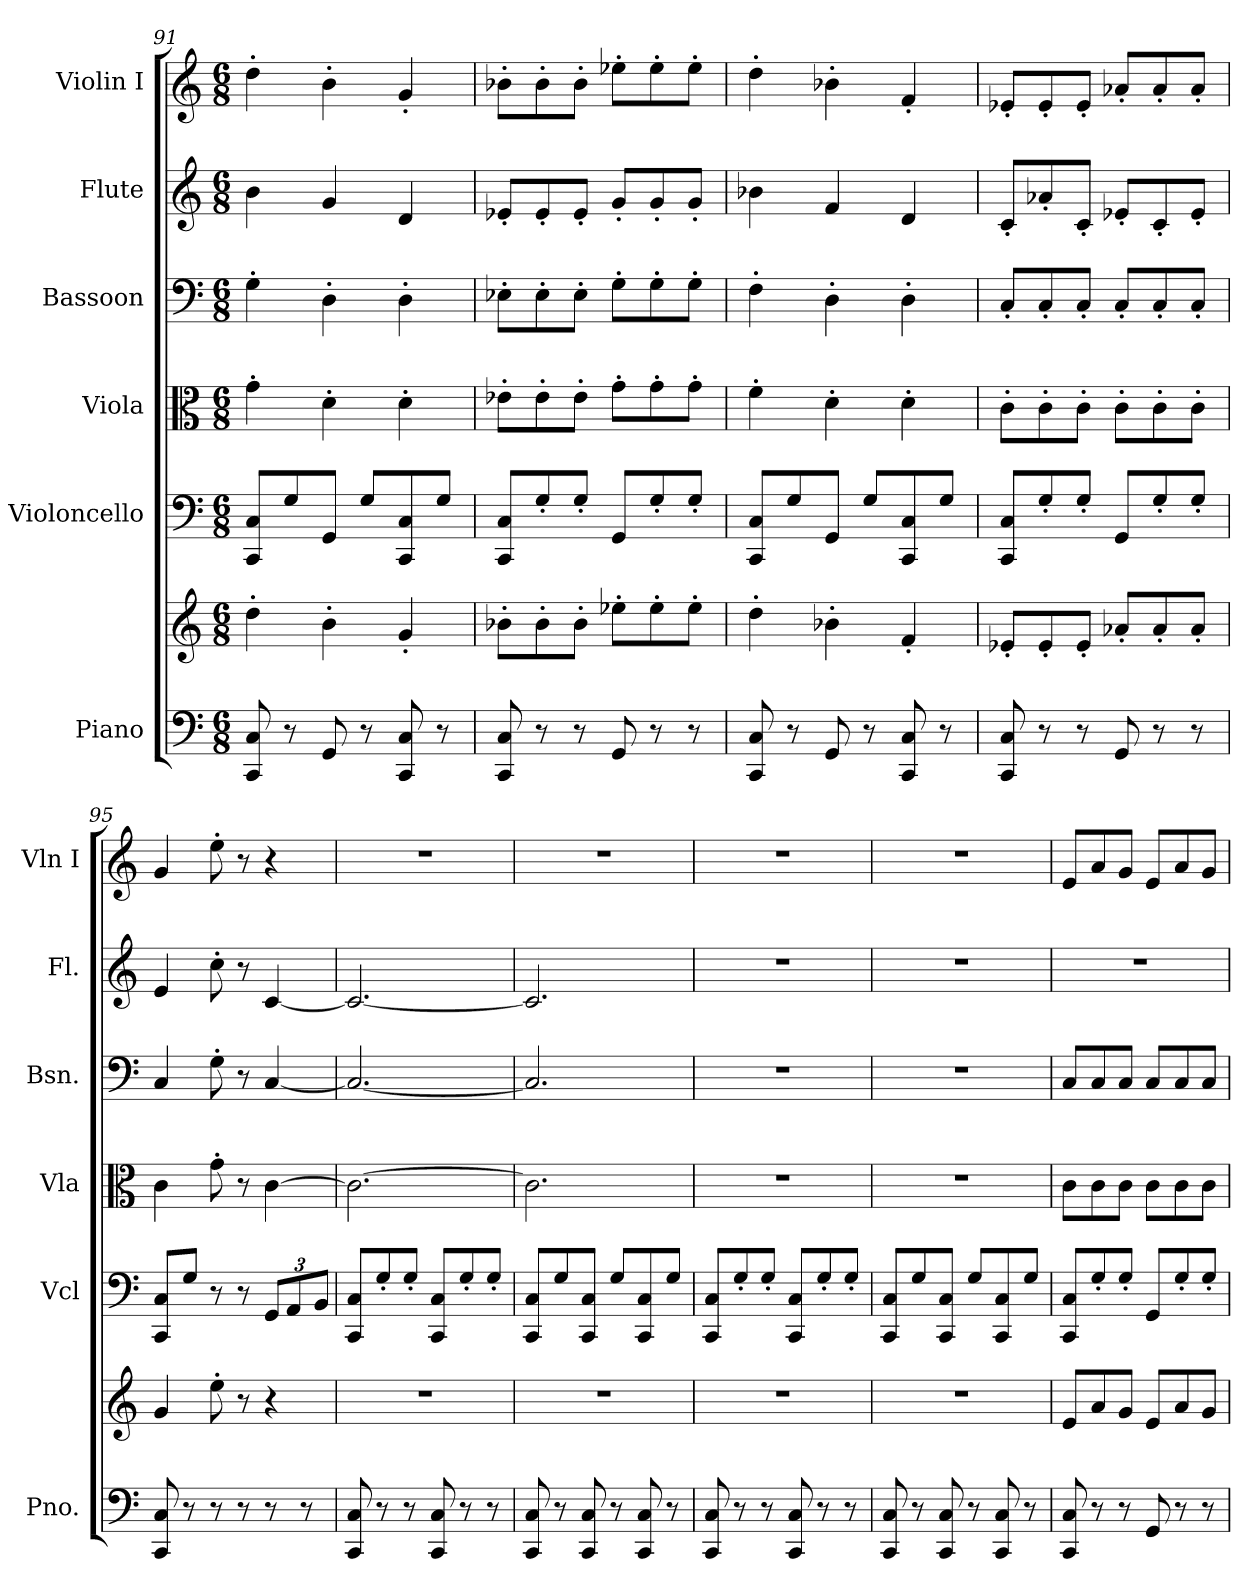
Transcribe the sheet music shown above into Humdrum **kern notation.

**kern	**kern	**kern	**kern	**kern	**kern	**kern
*part6	*part6	*part5	*part4	*part3	*part2	*part1
*staff7	*staff6	*staff5	*staff4	*staff3	*staff2	*staff1
*I"Piano	*	*I"Violoncello	*I"Viola	*I"Bassoon	*I"Flute	*I"Violin I
*I'Pno.	*	*I'Vcl	*I'Vla	*I'Bsn.	*I'Fl.	*I'Vln I
*clefF4	*clefG2	*clefF4	*clefC3	*clefF4	*clefG2	*clefG2
*k[]	*k[]	*k[]	*k[]	*k[]	*k[]	*k[]
*M6/8	*M6/8	*M6/8	*M6/8	*M6/8	*M6/8	*M6/8
=91	=91	=91	=91	=91	=91	=91
8CC/ 8C/	4dd'\	8CC/ 8C/L	4g'\	4G'\	4b\	4dd'\
8r	.	8G/	.	.	.	.
8GG/	4b'\	8GG/J	4d'\	4D'\	4g/	4b'\
8r	.	8G/L	.	.	.	.
8CC/ 8C/	4g'/	8CC/ 8C/	4d'\	4D'\	4d/	4g'/
8r	.	8G/J	.	.	.	.
=92	=92	=92	=92	=92	=92	=92
8CC/ 8C/	8b-X'\L	8CC/ 8C/L	8e-X'\L	8E-X'\L	8e-X'/L	8b-X'\L
8r	8b-'\	8G'/	8e-'\	8E-'\	8e-'/	8b-'\
8r	8b-'\J	8G'/J	8e-'\J	8E-'\J	8e-'/J	8b-'\J
8GG/	8ee-X'\L	8GG/L	8g'\L	8G'\L	8g'/L	8ee-X'\L
8r	8ee-'\	8G'/	8g'\	8G'\	8g'/	8ee-'\
8r	8ee-'\J	8G'/J	8g'\J	8G'\J	8g'/J	8ee-'\J
=93	=93	=93	=93	=93	=93	=93
8CC/ 8C/	4dd'\	8CC/ 8C/L	4f'\	4F'\	4b-X\	4dd'\
8r	.	8G/	.	.	.	.
8GG/	4b-X'\	8GG/J	4d'\	4D'\	4f/	4b-X'\
8r	.	8G/L	.	.	.	.
8CC/ 8C/	4f'/	8CC/ 8C/	4d'\	4D'\	4d/	4f'/
8r	.	8G/J	.	.	.	.
=94	=94	=94	=94	=94	=94	=94
8CC/ 8C/	8e-X'/L	8CC/ 8C/L	8c'\L	8C'/L	8c'/L	8e-X'/L
8r	8e-'/	8G'/	8c'\	8C'/	8a-X'/	8e-'/
8r	8e-'/J	8G'/J	8c'\J	8C'/J	8c'/J	8e-'/J
8GG/	8a-X'/L	8GG/L	8c'\L	8C'/L	8e-X'/L	8a-X'/L
8r	8a-'/	8G'/	8c'\	8C'/	8c'/	8a-'/
8r	8a-'/J	8G'/J	8c'\J	8C'/J	8e-'/J	8a-'/J
!!LO:LB:g=z
=95	=95	=95	=95	=95	=95	=95
8CC/ 8C/	4g/	8CC/ 8C/L	4c\	4C/	4e/	4g/
8r	.	8G/J	.	.	.	.
8r	8ee'\	8r	8g'\	8G'\	8cc'\	8ee'\
8r	8r	8r	8r	8r	8r	8r
*	*	*Xbrackettup	*	*	*	*
8r	4r	12GG/L	[4c\	[4C/	[4c/	4r
.	.	12AA/	.	.	.	.
8r	.	.	.	.	.	.
.	.	12BB/J	.	.	.	.
=96	=96	=96	=96	=96	=96	=96
8CC/ 8C/	2.r	8CC/ 8C/L	2.c\_	2.C/_	2.c/_	2.r
8r	.	8G'/	.	.	.	.
8r	.	8G'/J	.	.	.	.
8CC/ 8C/	.	8CC/ 8C/L	.	.	.	.
8r	.	8G'/	.	.	.	.
8r	.	8G'/J	.	.	.	.
=97	=97	=97	=97	=97	=97	=97
8CC/ 8C/	2.r	8CC/ 8C/L	2.c\]	2.C/]	2.c/]	2.r
8r	.	8G/	.	.	.	.
8CC/ 8C/	.	8CC/ 8C/J	.	.	.	.
8r	.	8G/L	.	.	.	.
8CC/ 8C/	.	8CC/ 8C/	.	.	.	.
8r	.	8G/J	.	.	.	.
=98	=98	=98	=98	=98	=98	=98
8CC/ 8C/	2.r	8CC/ 8C/L	2.r	2.r	2.r	2.r
8r	.	8G'/	.	.	.	.
8r	.	8G'/J	.	.	.	.
8CC/ 8C/	.	8CC/ 8C/L	.	.	.	.
8r	.	8G'/	.	.	.	.
8r	.	8G'/J	.	.	.	.
=99	=99	=99	=99	=99	=99	=99
8CC/ 8C/	2.r	8CC/ 8C/L	2.r	2.r	2.r	2.r
8r	.	8G/	.	.	.	.
8CC/ 8C/	.	8CC/ 8C/J	.	.	.	.
8r	.	8G/L	.	.	.	.
8CC/ 8C/	.	8CC/ 8C/	.	.	.	.
8r	.	8G/J	.	.	.	.
=100	=100	=100	=100	=100	=100	=100
8CC/ 8C/	8e/L	8CC/ 8C/L	8c\L	8C/L	2.r	8e/L
8r	8a/	8G'/	8c\	8C/	.	8a/
8r	8g/J	8G'/J	8c\J	8C/J	.	8g/J
8GG/	8e/L	8GG/L	8c\L	8C/L	.	8e/L
8r	8a/	8G'/	8c\	8C/	.	8a/
8r	8g/J	8G'/J	8c\J	8C/J	.	8g/J
=	=	=	=	=	=	=
*-	*-	*-	*-	*-	*-	*-
